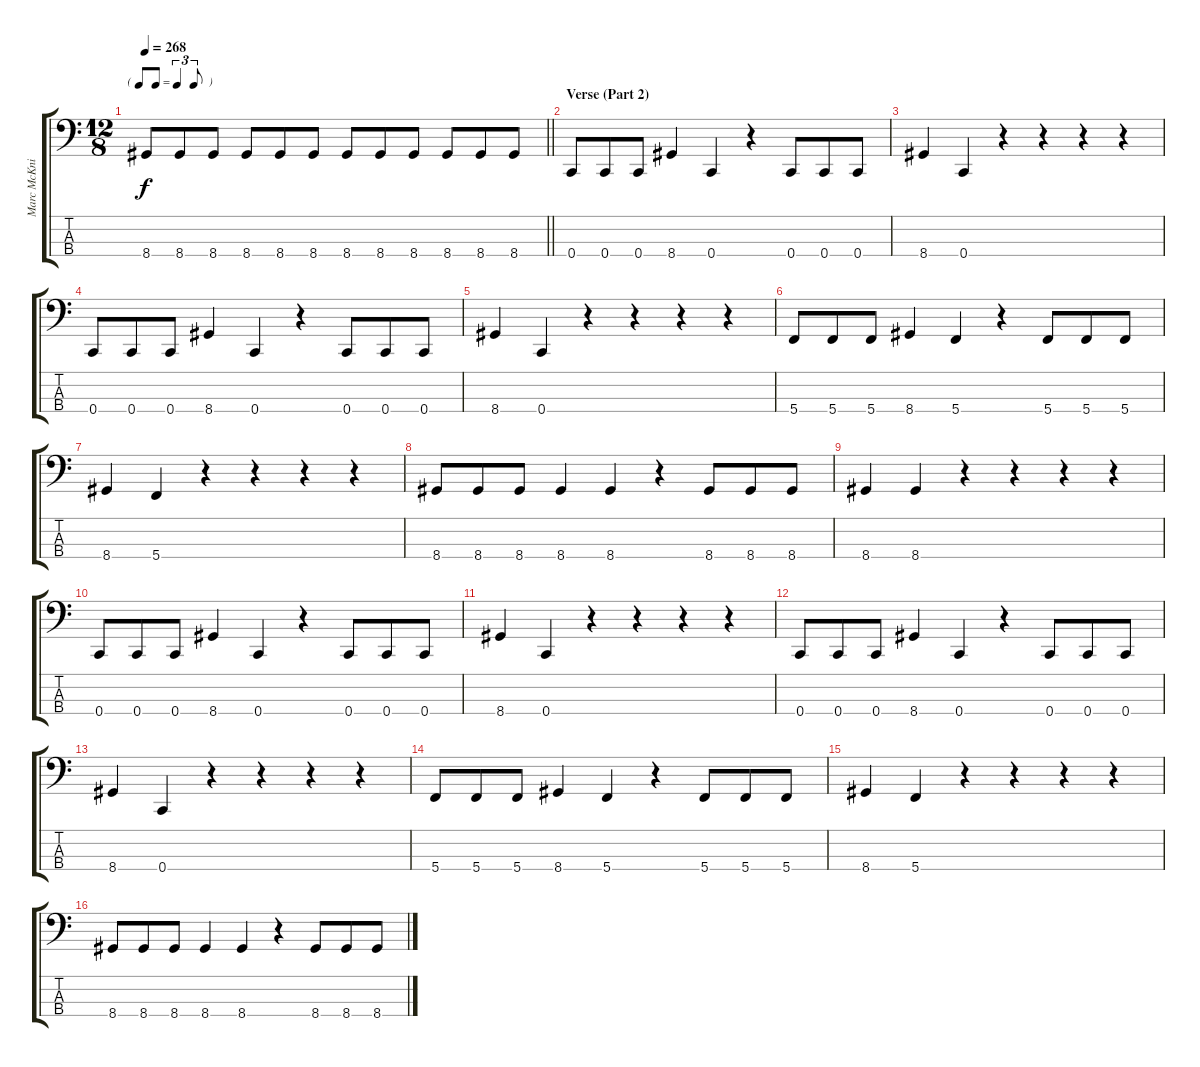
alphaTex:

\track ("Marc McKnight" "Marc McKni") {instrument electricbasspick}
\staff {score tabs}
\tuning (F2 C2 G1 C1) {hide}
\ts (12 8)
\tf triplet8th
\tempo 268
\clef f4
\barLineRight lightlight
\ks c
8.4.8{dy f} 8.4.8 8.4.8 8.4.8 8.4.8 8.4.8 8.4.8 8.4.8 8.4.8 8.4.8 8.4.8 8.4.8 |
\section ("" "Verse (Part 2)")
0.4.8 0.4.8 0.4.8 8.4.4 0.4.4 r.4 0.4.8 0.4.8 0.4.8 |
8.4.4 0.4.4 r.4 r.4 r.4 r.4 |
0.4.8 0.4.8 0.4.8 8.4.4 0.4.4 r.4 0.4.8 0.4.8 0.4.8 |
8.4.4 0.4.4 r.4 r.4 r.4 r.4 |
5.4.8 5.4.8 5.4.8 8.4.4 5.4.4 r.4 5.4.8 5.4.8 5.4.8 |
8.4.4 5.4.4 r.4 r.4 r.4 r.4 |
8.4.8 8.4.8 8.4.8 8.4.4 8.4.4 r.4 8.4.8 8.4.8 8.4.8 |
8.4.4 8.4.4 r.4 r.4 r.4 r.4 |
0.4.8 0.4.8 0.4.8 8.4.4 0.4.4 r.4 0.4.8 0.4.8 0.4.8 |
8.4.4 0.4.4 r.4 r.4 r.4 r.4 |
0.4.8 0.4.8 0.4.8 8.4.4 0.4.4 r.4 0.4.8 0.4.8 0.4.8 |
8.4.4 0.4.4 r.4 r.4 r.4 r.4 |
5.4.8 5.4.8 5.4.8 8.4.4 5.4.4 r.4 5.4.8 5.4.8 5.4.8 |
8.4.4 5.4.4 r.4 r.4 r.4 r.4 |
8.4.8 8.4.8 8.4.8 8.4.4 8.4.4 r.4 8.4.8 8.4.8 8.4.8
